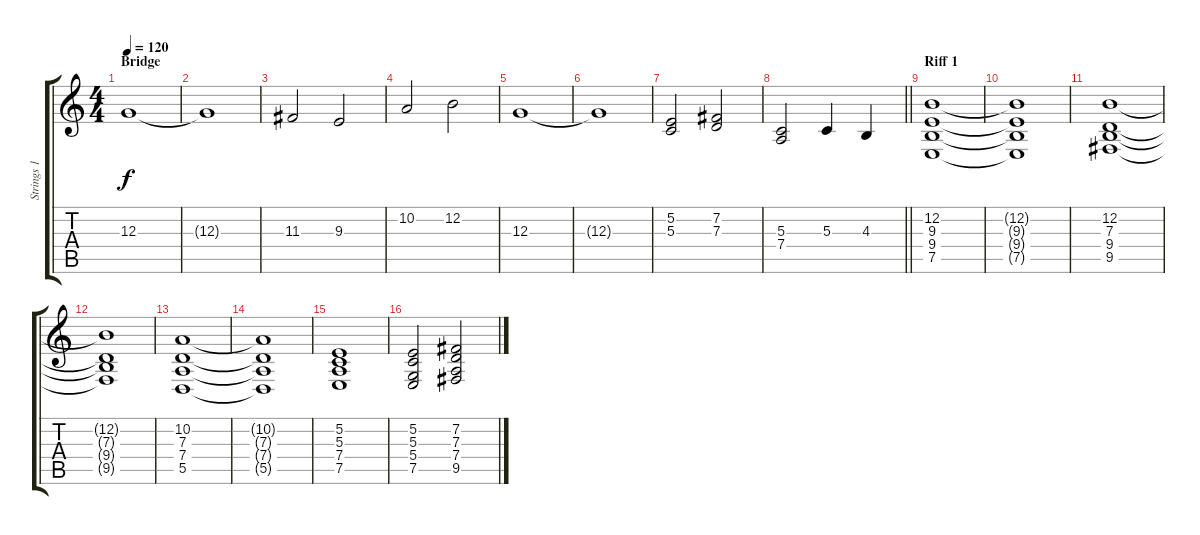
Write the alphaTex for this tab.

\track ("Strings 1" "Strings 1") {instrument pad2warm}
\staff {score tabs}
\tuning (E4 B3 G3 D3 A2 E2) {hide}
\ts (4 4)
\section ("" "Bridge")
\tempo 120
\clef g2
\ks c
12.3.1{dy f volume 6} |
12.3{t}.1 |
11.3.2 9.3.2 |
10.2.2 12.2.2 |
12.3.1 |
12.3{t}.1 |
(5.2 5.3).2{volume 5} (7.2 7.3).2 |
\barLineRight lightlight
(5.3 7.4).2 5.3.4 4.3.4 |
\section ("" "Riff 1")
(12.2 9.3 9.4 7.5).1{volume 6 instrument pad2warm} |
(12.2{t} 9.3{t} 9.4{t} 7.5{t}).1 |
(12.2 7.3 9.4 9.5).1 |
(12.2{t} 7.3{t} 9.4{t} 9.5{t}).1 |
(10.2 7.3 7.4 5.5).1 |
(10.2{t} 7.3{t} 7.4{t} 5.5{t}).1 |
(5.2 5.3 7.4 7.5).1 |
(5.2 5.3 5.4 7.5).2 (7.2 7.3 7.4 9.5).2
